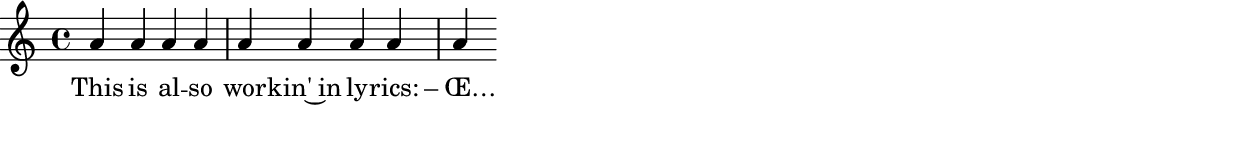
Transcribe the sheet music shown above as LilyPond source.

%% Generated by lilypond-book
%% Options: [exampleindent=10.16\mm,indent=0\mm,line-width=160\mm,paper-height=845.047\pt,paper-width=597.508\pt,papersize='(cons (* 597.508 pt) (* 845.047 pt)),quote]
\include "lilypond-book-preamble.ly"


% ****************************************************************
% Start cut-&-pastable-section
% ****************************************************************

#(ly:set-option 'eps-box-padding 3.000000)



\paper {
  #(set-paper-size '(cons (* 597.508 pt) (* 845.047 pt)))
  indent = 0\mm
  line-width = 160\mm
  % offset the left padding, also add 1mm as lilypond creates cropped
  % images with a little space on the right
  line-width = #(- line-width (* mm  3.000000) (* mm 1))
  line-width = 160\mm - 2.0 * 10.16\mm
  % offset the left padding, also add 1mm as lilypond creates cropped
  % images with a little space on the right
  line-width = #(- line-width (* mm  3.000000) (* mm 1))
}

\layout {
  
}




% ****************************************************************
% ly snippet:
% ****************************************************************
\sourcefileline 2641
\paper {
  #(include-special-characters)
}

\markup "&flqq; &ndash; &OE;uvre incomplète&hellip; &frqq;"

\score {
  \new Staff { \repeat unfold 9 a'4 }
  \addlyrics {
    This is al -- so wor -- kin'~in ly -- rics: &ndash;_&OE;&hellip;
  }
}

\markup \column {
  "The replacement can be disabled:"
  "&ndash; &OE; &hellip;"
  \override #'(replacement-alist . ()) "&ndash; &OE; &hellip;"
}


% ****************************************************************
% end ly snippet
% ****************************************************************
